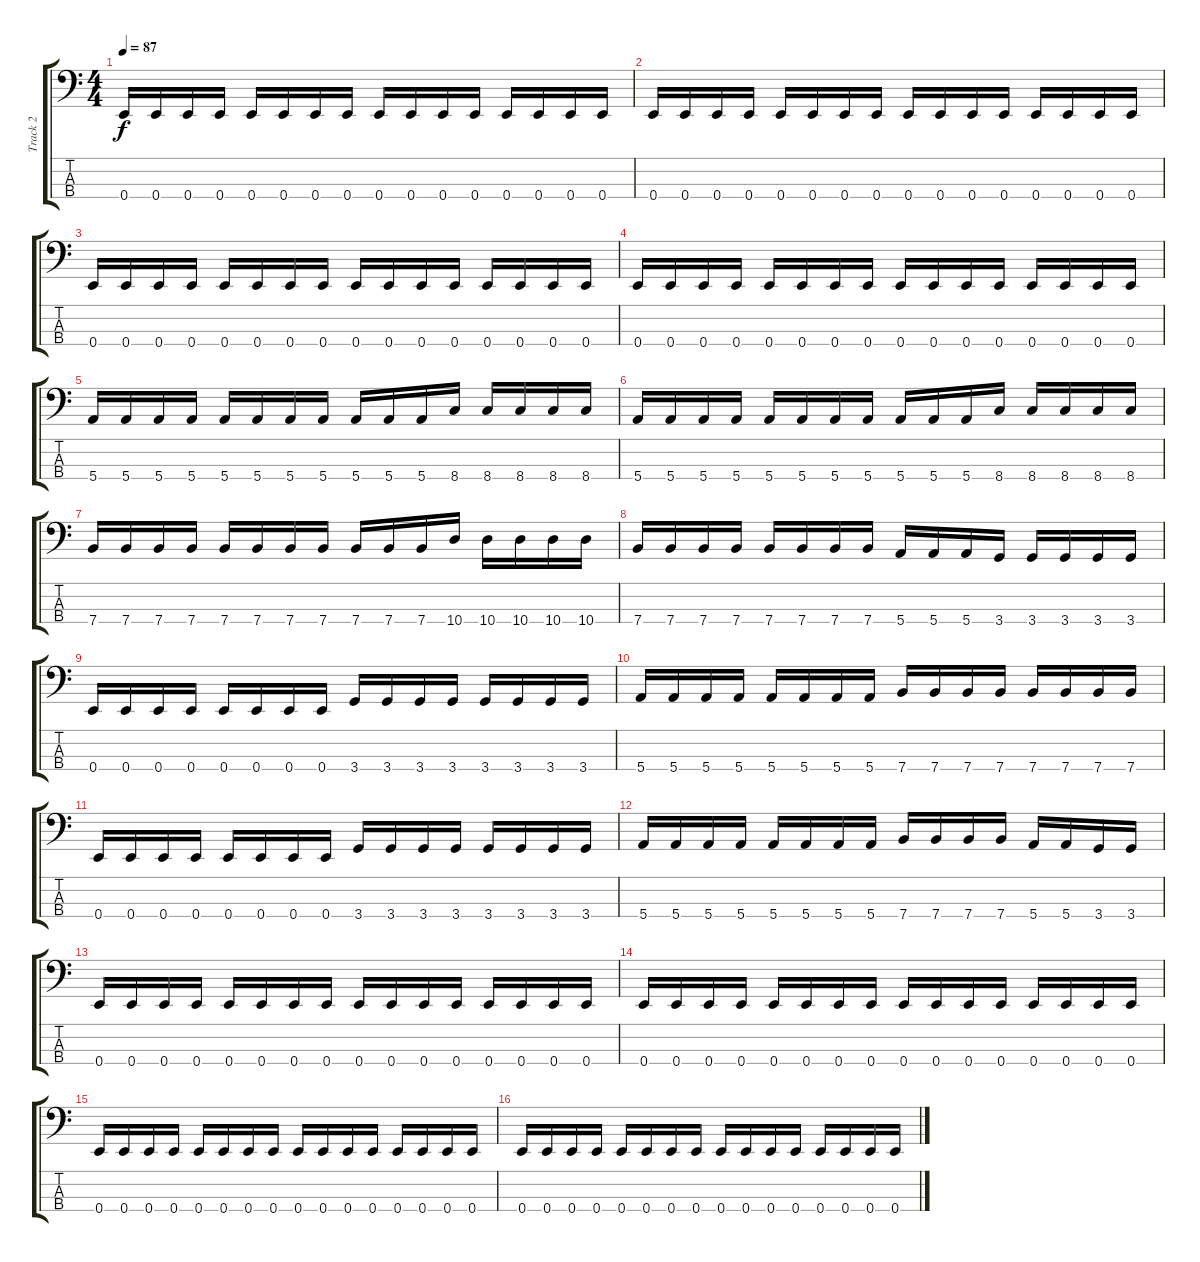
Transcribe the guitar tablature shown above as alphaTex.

\track ("Track 2" "Track 2") {instrument electricguitarmuted}
\staff {score tabs}
\tuning (G2 D2 A1 E1) {hide}
\ts (4 4)
\tempo 87
\clef f4
\ks c
0.4.16{dy f} 0.4.16 0.4.16 0.4.16 0.4.16 0.4.16 0.4.16 0.4.16 0.4.16 0.4.16 0.4.16 0.4.16 0.4.16 0.4.16 0.4.16 0.4.16 |
0.4.16 0.4.16 0.4.16 0.4.16 0.4.16 0.4.16 0.4.16 0.4.16 0.4.16 0.4.16 0.4.16 0.4.16 0.4.16 0.4.16 0.4.16 0.4.16 |
0.4.16 0.4.16 0.4.16 0.4.16 0.4.16 0.4.16 0.4.16 0.4.16 0.4.16 0.4.16 0.4.16 0.4.16 0.4.16 0.4.16 0.4.16 0.4.16 |
0.4.16 0.4.16 0.4.16 0.4.16 0.4.16 0.4.16 0.4.16 0.4.16 0.4.16 0.4.16 0.4.16 0.4.16 0.4.16 0.4.16 0.4.16 0.4.16 |
5.4.16 5.4.16 5.4.16 5.4.16 5.4.16 5.4.16 5.4.16 5.4.16 5.4.16 5.4.16 5.4.16 8.4.16 8.4.16 8.4.16 8.4.16 8.4.16 |
5.4.16 5.4.16 5.4.16 5.4.16 5.4.16 5.4.16 5.4.16 5.4.16 5.4.16 5.4.16 5.4.16 8.4.16 8.4.16 8.4.16 8.4.16 8.4.16 |
7.4.16 7.4.16 7.4.16 7.4.16 7.4.16 7.4.16 7.4.16 7.4.16 7.4.16 7.4.16 7.4.16 10.4.16 10.4.16 10.4.16 10.4.16 10.4.16 |
7.4.16 7.4.16 7.4.16 7.4.16 7.4.16 7.4.16 7.4.16 7.4.16 5.4.16 5.4.16 5.4.16 3.4.16 3.4.16 3.4.16 3.4.16 3.4.16 |
0.4.16 0.4.16 0.4.16 0.4.16 0.4.16 0.4.16 0.4.16 0.4.16 3.4.16 3.4.16 3.4.16 3.4.16 3.4.16 3.4.16 3.4.16 3.4.16 |
5.4.16 5.4.16 5.4.16 5.4.16 5.4.16 5.4.16 5.4.16 5.4.16 7.4.16 7.4.16 7.4.16 7.4.16 7.4.16 7.4.16 7.4.16 7.4.16 |
0.4.16 0.4.16 0.4.16 0.4.16 0.4.16 0.4.16 0.4.16 0.4.16 3.4.16 3.4.16 3.4.16 3.4.16 3.4.16 3.4.16 3.4.16 3.4.16 |
5.4.16 5.4.16 5.4.16 5.4.16 5.4.16 5.4.16 5.4.16 5.4.16 7.4.16 7.4.16 7.4.16 7.4.16 5.4.16 5.4.16 3.4.16 3.4.16 |
0.4.16 0.4.16 0.4.16 0.4.16 0.4.16 0.4.16 0.4.16 0.4.16 0.4.16 0.4.16 0.4.16 0.4.16 0.4.16 0.4.16 0.4.16 0.4.16 |
0.4.16 0.4.16 0.4.16 0.4.16 0.4.16 0.4.16 0.4.16 0.4.16 0.4.16 0.4.16 0.4.16 0.4.16 0.4.16 0.4.16 0.4.16 0.4.16 |
0.4.16 0.4.16 0.4.16 0.4.16 0.4.16 0.4.16 0.4.16 0.4.16 0.4.16 0.4.16 0.4.16 0.4.16 0.4.16 0.4.16 0.4.16 0.4.16 |
0.4.16 0.4.16 0.4.16 0.4.16 0.4.16 0.4.16 0.4.16 0.4.16 0.4.16 0.4.16 0.4.16 0.4.16 0.4.16 0.4.16 0.4.16 0.4.16
